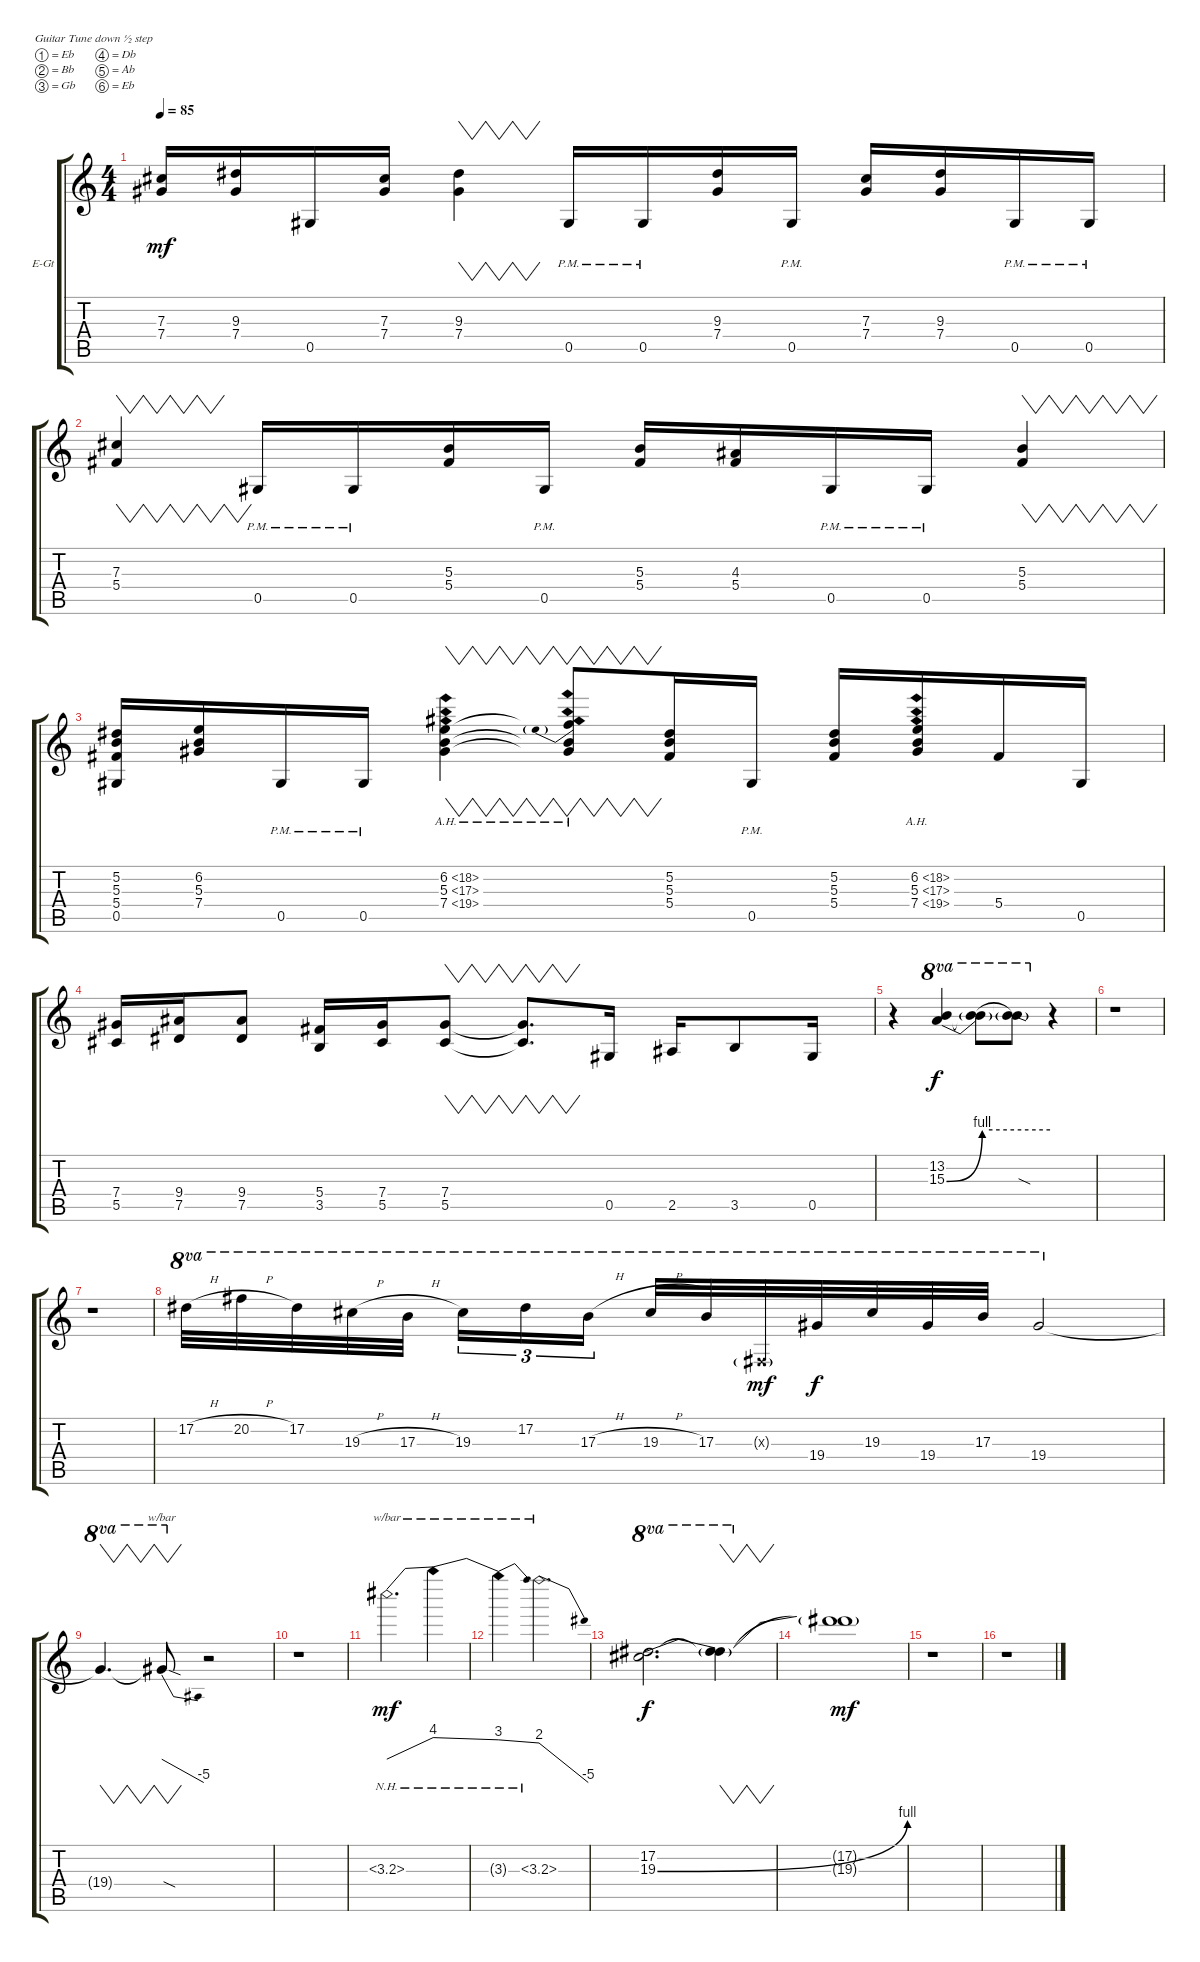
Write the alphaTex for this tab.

\defaultSystemsLayout 4
\bracketExtendMode groupsimilarinstruments
\firstSystemTrackNameOrientation horizontal
\otherSystemsTrackNameOrientation horizontal
\track ("Electric Guitar" "E-Gt") {instrument overdrivenguitar}
\staff {score tabs}
\tuning (Eb4 Bb3 Gb3 Db3 Ab2 Eb2)
\ts (4 4)
\tempo 85
\clef g2
\ks c
(7.3 7.4).16{dy mf} (9.3 7.4).16 0.5.16 (7.3 7.4).16 (9.3 7.4).4{vw} 0.5{pm}.16 0.5{pm}.16 (9.3 7.4).16 0.5{pm}.16 (7.3 7.4).16 (9.3 7.4).16 0.5{pm}.16 0.5{pm}.16 |
(7.3 5.4).4{vw} 0.5{pm}.16 0.5{pm}.16 (5.3 5.4).16 0.5{pm}.16 (5.3 5.4).16 (4.3 5.4).16 0.5{pm}.16 0.5{pm}.16 (5.3 5.4).4{vw} |
(5.2 5.3 5.4 0.5).16 (6.2 5.3 7.4).16 0.5{pm}.16 0.5{pm}.16 (6.2{ah 12} 5.3{ah 12} 7.4{ah 12}).4{vw} (6.2{be (prebend 0 2 60 2) ah 12 t} 5.3{ah 12 t} 7.4{ah 12 t}).8{vw} (5.2 5.3 5.4).16 0.5{pm}.16 (5.2 5.3 5.4).16 (6.2{ah 12} 5.3{ah 12} 7.4{ah 12}).16 5.4.16 0.5.16 |
(7.4 5.5).16 (9.4 7.5).16 (9.4 7.5).8 (5.4 3.5).16 (7.4 5.5).16 (7.4 5.5).8{vw} (7.4{t} 5.5{t}).8{vw d} 0.5.16 2.5.16 3.5.8 0.5.16 |
r.4 (13.2 15.3{be (bend 0 0 60 4)}).4{ot 8va dy f} (13.2{t} 15.3{be (hold 0 4 60 4) t}).8{ot 8va} (13.2{t} 15.3{sod t}).8{ot 8va} r.4 |
r.1 |
r.1 |
17.2{h}.32{ot 8va} 20.2{h}.32{ot 8va} 17.2.32{ot 8va} 19.3{h}.32{ot 8va} 17.3{h}.32{ot 8va} 19.3.16{tu (3 2) ot 8va} 17.2.16{tu (3 2) ot 8va} 17.3{h}.16{tu (3 2) ot 8va} 19.3{h}.32{ot 8va} 17.3.32{ot 8va} 0.3{g x}.32{ot 8va dy mf} 19.4.32{ot 8va dy f} 19.3.32{ot 8va} 19.4.32{ot 8va} 17.3.32{ot 8va} 19.4.2{ot 8va} |
19.4{t}.4{vw d ot 8va} 19.4{sod t}.8{vw tbe (dive default 0 0 46.199999999999996 -20) ot 8va} r.2 |
r.1 |
3.3{nh}.2{d tbe (dive default 0 0 43.199999999999996 16) dy mf} 3.3{nh t}.4{tbe (dive default 0 16 45 12)} |
3.3{nh t}.4{tbe (dive default 0 12 45 8)} 3.3{nh}.2{d tbe (dive default 0 8 45.6 -20)} |
(17.2 19.3{be (bend 0 0 60 4)}).2{d ot 8va dy f} (17.2{t} 19.3{t}).4{vw ot 8va} |
(17.2{t} 19.3{t}).1{dy mf} |
r.1 |
r.1
